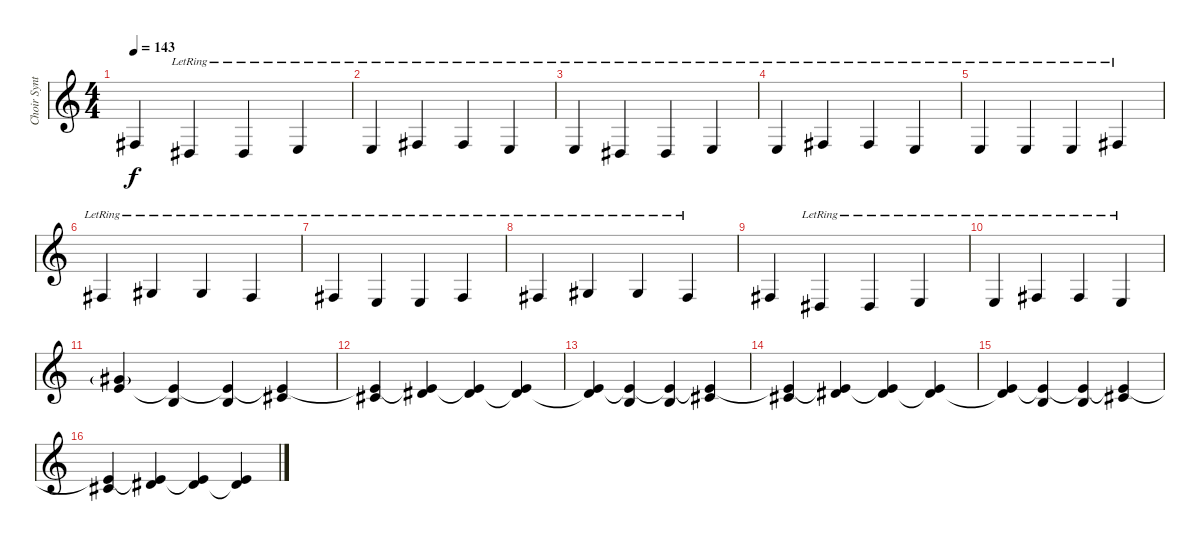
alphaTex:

\track ("Choir Synthesizer" "Choir Synt") {instrument choiraahs}
\staff {score}
\tuning (E4 B3 G3 D3 A2 E2 B1) {hide}
\ts (4 4)
\tempo 143
\clef g2
\ks c
4.4.4{dy f} 1.4{lr}.4 1.4{lr}.4 2.4{lr}.4 |
2.4{lr}.4 4.4{lr}.4 4.4{lr}.4 2.4{lr}.4 |
2.4{lr}.4 1.4{lr}.4 1.4{lr}.4 2.4{lr}.4 |
2.4{lr}.4 4.4{lr}.4 4.4{lr}.4 2.4{lr}.4 |
2.4{lr}.4 2.4{lr}.4 2.4{lr}.4 4.4{lr}.4 |
4.4{lr}.4 1.3{lr}.4 1.3{lr}.4 4.4{lr}.4 |
4.4{lr}.4 2.4{lr}.4 2.4{lr}.4 4.4{lr}.4 |
4.4{lr}.4 1.3{lr}.4 1.3{lr}.4 4.4{lr}.4 |
4.4.4 1.4{lr}.4 1.4{lr}.4 2.4{lr}.4 |
2.4{lr}.4 4.4{lr}.4 4.4{lr}.4 2.4{lr}.4 |
(0.1 9.2{g}).4 (0.1{t} 0.2).4 (0.1{t} 0.2).4 (0.1{t} 2.2).4 |
(0.1{t} 2.2).4 (0.1{t} 4.2).4 (0.1{t} 4.2).4 (0.1 4.2{t}).4 |
(0.1 4.2{t}).4 (0.1{t} 0.2).4 (0.1{t} 0.2).4 (0.1{t} 2.2).4 |
(0.1{t} 2.2).4 (0.1{t} 4.2).4 (0.1{t} 4.2).4 (0.1 4.2{t}).4 |
(0.1 4.2{t}).4 (0.1{t} 0.2).4 (0.1{t} 0.2).4 (0.1{t} 2.2).4 |
(0.1{t} 2.2).4 (0.1{t} 4.2).4 (0.1{t} 4.2).4 (0.1 4.2{t}).4
